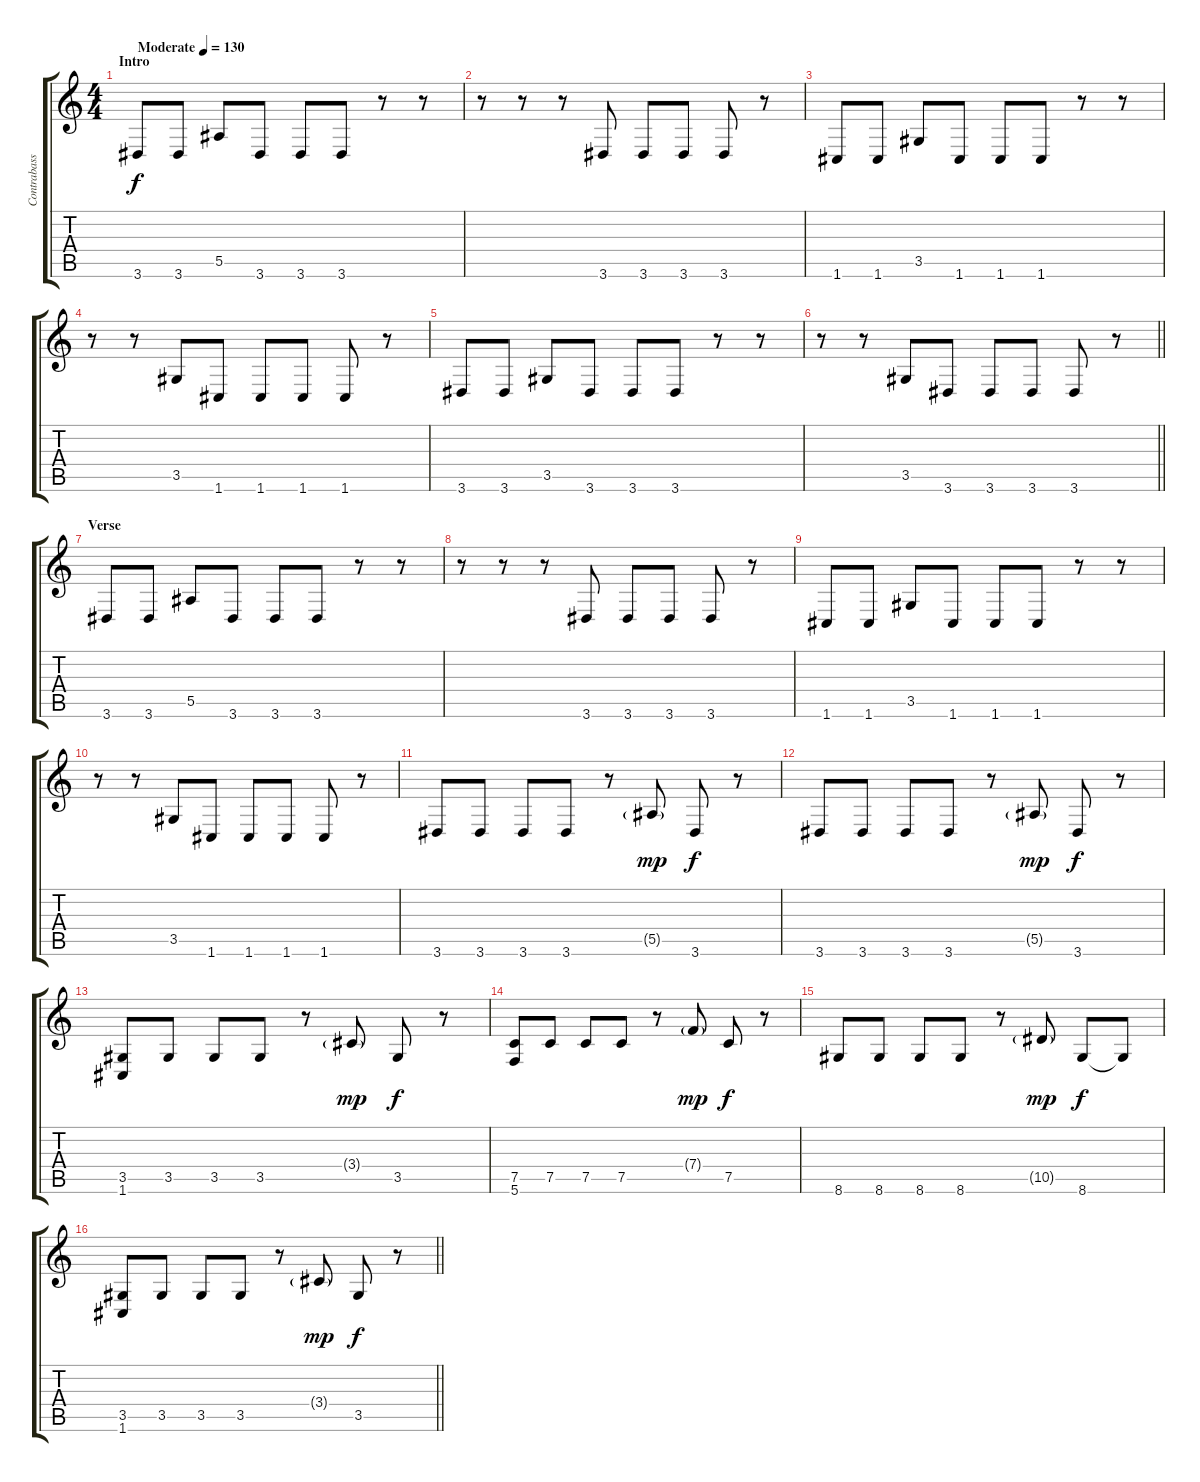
\track ("Contrabass" "Contrabass") {instrument contrabass}
\staff {score tabs}
\tuning (C4 G3 Eb3 Bb2 F2 C2) {hide}
\ts (4 4)
\section ("" "Intro")
\tempo (130 "Moderate")
\clef g2
\ks c
3.6.8{dy f instrument contrabass} 3.6.8 5.5.8 3.6.8 3.6.8 3.6.8 r.8 r.8 |
r.8 r.8 r.8 3.6.8 3.6.8 3.6.8 3.6.8 r.8 |
1.6.8 1.6.8 3.5.8 1.6.8 1.6.8 1.6.8 r.8 r.8 |
r.8 r.8 3.5.8 1.6.8 1.6.8 1.6.8 1.6.8 r.8 |
3.6.8 3.6.8 3.5.8 3.6.8 3.6.8 3.6.8 r.8 r.8 |
\barLineRight lightlight
r.8 r.8 3.5.8 3.6.8 3.6.8 3.6.8 3.6.8 r.8 |
\section ("" "Verse")
3.6.8 3.6.8 5.5.8 3.6.8 3.6.8 3.6.8 r.8 r.8 |
r.8 r.8 r.8 3.6.8 3.6.8 3.6.8 3.6.8 r.8 |
1.6.8 1.6.8 3.5.8 1.6.8 1.6.8 1.6.8 r.8 r.8 |
r.8 r.8 3.5.8 1.6.8 1.6.8 1.6.8 1.6.8 r.8 |
3.6.8 3.6.8 3.6.8 3.6.8 r.8 5.5{g}.8{dy mp} 3.6.8{dy f} r.8 |
3.6.8 3.6.8 3.6.8 3.6.8 r.8 5.5{g}.8{dy mp} 3.6.8{dy f} r.8 |
(3.5 1.6).8 3.5.8 3.5.8 3.5.8 r.8 3.4{g}.8{dy mp} 3.5.8{dy f} r.8 |
(7.5 5.6).8 7.5.8 7.5.8 7.5.8 r.8 7.4{g}.8{dy mp} 7.5.8{dy f} r.8 |
8.6.8 8.6.8 8.6.8 8.6.8 r.8 10.5{g}.8{dy mp} 8.6.8{dy f} 8.6{t}.8 |
\barLineRight lightlight
(3.5 1.6).8 3.5.8 3.5.8 3.5.8 r.8 3.4{g}.8{dy mp} 3.5.8{dy f} r.8
